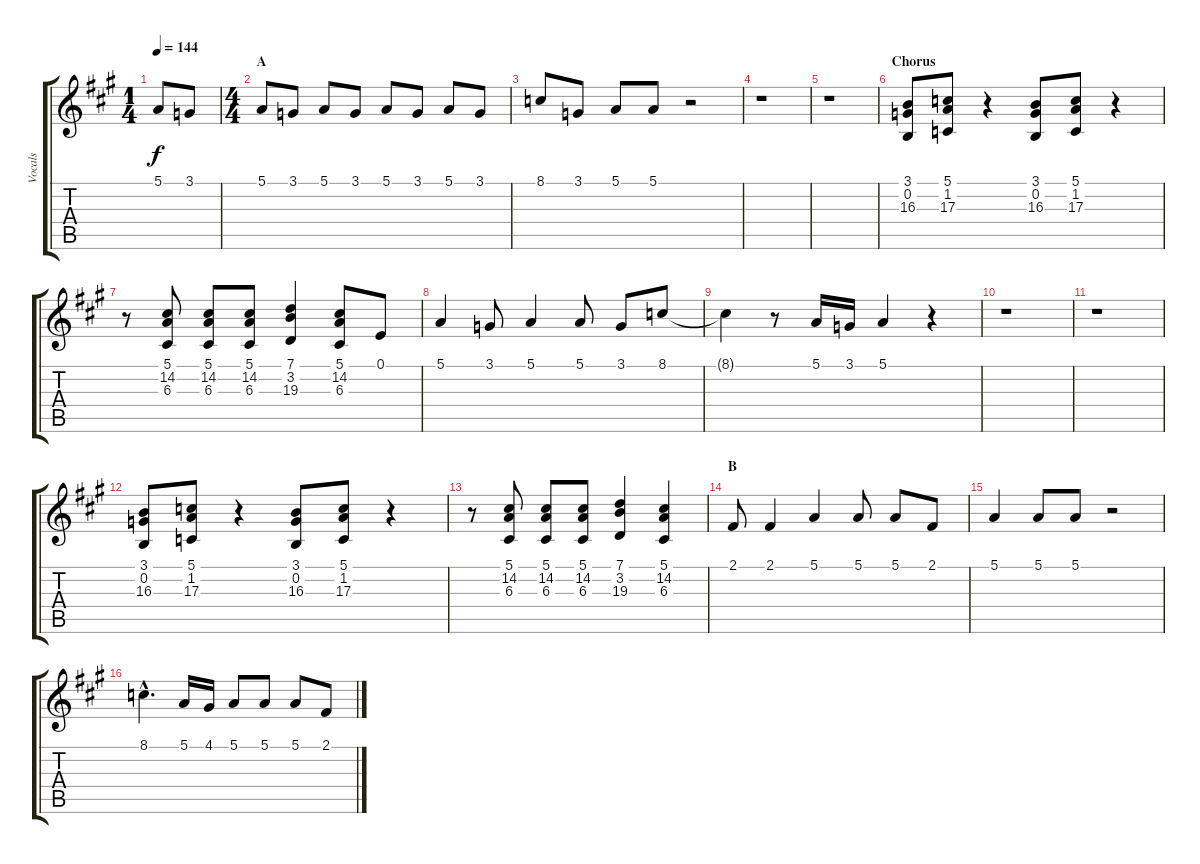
\track ("Vocals" "Vocals") {instrument flute}
\staff {score tabs}
\tuning (E4 B3 G3 D3 A2 E2) {hide}
\ts (1 4)
\tempo 144
\clef g2
\ks a
5.1.8{dy f instrument flute} 3.1.8 |
\ts (4 4)
\section ("" "A")
5.1.8 3.1.8 5.1.8 3.1.8 5.1.8 3.1.8 5.1.8 3.1.8 |
8.1.8 3.1.8 5.1.8 5.1.8 r.2 |
r.1 |
r.1 |
\section ("" "Chorus")
(3.1 0.2 16.3).8 (5.1 1.2 17.3).8 r.4 (3.1 0.2 16.3).8 (5.1 1.2 17.3).8 r.4 |
r.8 (5.1 14.2 6.3).8 (5.1 14.2 6.3).8 (5.1 14.2 6.3).8 (7.1 3.2 19.3).4 (5.1 14.2 6.3).8 0.1.8 |
5.1.4 3.1.8 5.1.4 5.1.8 3.1.8 8.1.8 |
8.1{t}.4 r.8 5.1.16 3.1.16 5.1.4 r.4 |
r.1 |
r.1 |
(3.1 0.2 16.3).8 (5.1 1.2 17.3).8 r.4 (3.1 0.2 16.3).8 (5.1 1.2 17.3).8 r.4 |
r.8 (5.1 14.2 6.3).8 (5.1 14.2 6.3).8 (5.1 14.2 6.3).8 (7.1 3.2 19.3).4 (5.1 14.2 6.3).4 |
\section ("" "B")
2.1.8 2.1.4 5.1.4 5.1.8 5.1.8 2.1.8 |
5.1.4 5.1.8 5.1.8 r.2 |
8.1{hac}.4{d} 5.1.16 4.1.16 5.1.8 5.1.8 5.1.8 2.1.8
